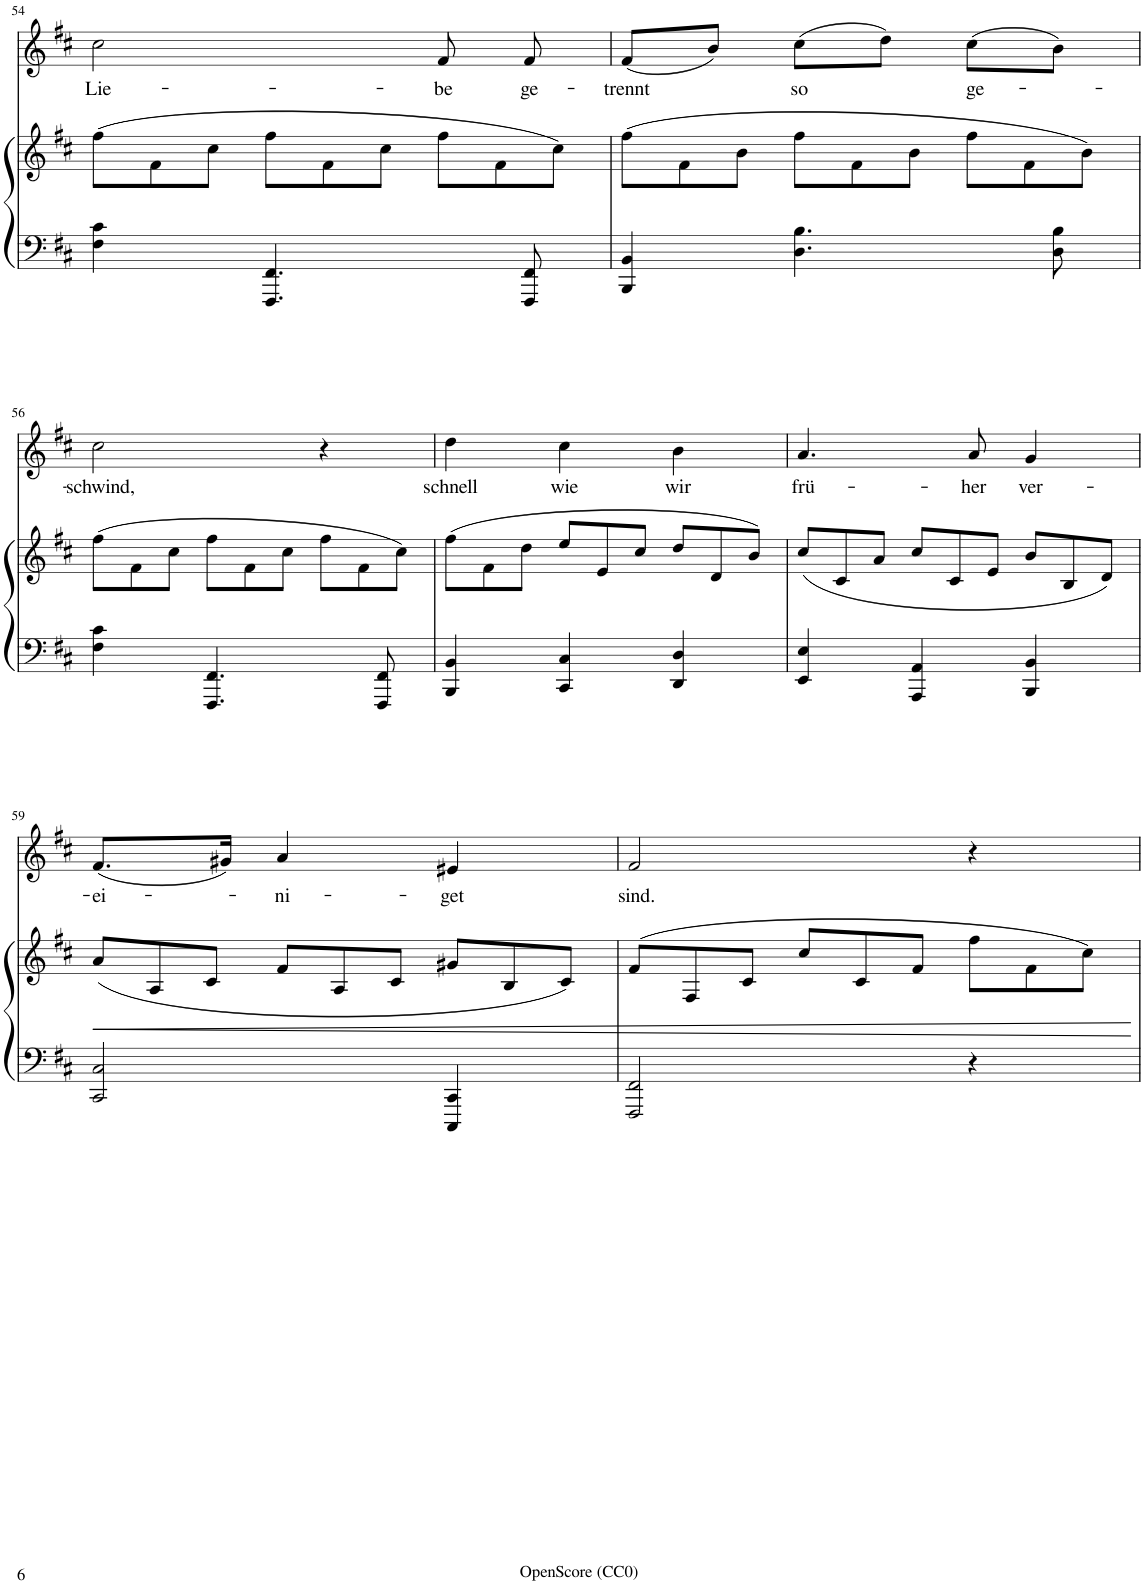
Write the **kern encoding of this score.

**kern	**kern	**dynam	**kern	**text
*part2	*part2	*part2	*part1	*part1
*staff3	*staff2	*staff2/3	*staff1	*staff1
*I"Piano	*	*	*I"Voice	*
*I'Pno	*	*	*	*
!!LO:PB:g=z
*clefF4	*clefG2	*	*clefG2	*
*k[f#c#]	*k[f#c#]	*	*k[f#c#]	*
*M3/4	*M3/4	*	*M3/4	*
*	*Xtuplet	*	*	*
=54	=54	=54	=54	=54
!	!	!	!	!LO:LY:b
4F#\ 4c#\	(12ff#\L	.	2cc#\	Lie-
.	12f#\	.	.	.
.	12cc#\J	.	.	.
4.FFF#/ 4.FF#/	12ff#\L	.	.	.
.	12f#\	.	.	.
.	12cc#\J	.	.	.
!	!	!	!	!LO:LY:b
.	12ff#\L	.	8f#/	-be
.	12f#\	.	.	.
!	!	!	!	!LO:LY:b
8FFF#/ 8FF#/	.	.	8f#/	ge-
.	12cc#\J)	.	.	.
=55	=55	=55	=55	=55
!	!	!	!	!LO:LY:b
4BBB/ 4BB/	(12ff#\L	.	(8f#/L	-trennt
.	12f#\	.	.	.
.	.	.	8b/J)	.
.	12b\J	.	.	.
!	!	!	!	!LO:LY:b
4.D\ 4.B\	12ff#\L	.	(8cc#\L	so
.	12f#\	.	.	.
.	.	.	8dd\J)	.
.	12b\J	.	.	.
!	!	!	!	!LO:LY:b
.	12ff#\L	.	(8cc#\L	ge-
.	12f#\	.	.	.
8D\ 8B\	.	.	8b\J)	.
.	12b\J)	.	.	.
!!LO:LB:g=z
=56	=56	=56	=56	=56
!	!	!	!	!LO:LY:b
4F#\ 4c#\	(12ff#\L	.	2cc#\	-schwind,
.	12f#\	.	.	.
.	12cc#\J	.	.	.
4.FFF#/ 4.FF#/	12ff#\L	.	.	.
.	12f#\	.	.	.
.	12cc#\J	.	.	.
.	12ff#\L	.	4r	.
.	12f#\	.	.	.
8FFF#/ 8FF#/	.	.	.	.
.	12cc#\J)	.	.	.
=57	=57	=57	=57	=57
!	!	!	!	!LO:LY:b
4BBB/ 4BB/	(12ff#\L	.	4dd\	schnell
.	12f#\	.	.	.
.	12dd\J	.	.	.
!	!	!	!	!LO:LY:b
4CC#/ 4C#/	12ee/L	.	4cc#\	wie
.	12e/	.	.	.
.	12cc#/J	.	.	.
!	!	!	!	!LO:LY:b
4DD/ 4D/	12dd/L	.	4b\	wir
.	12d/	.	.	.
.	12b/J)	.	.	.
=58	=58	=58	=58	=58
!	!	!	!	!LO:LY:b
4EE/ 4E/	(12cc#/L	.	4.a/	frü-
.	12c#/	.	.	.
.	12a/J	.	.	.
4AAA/ 4AA/	12cc#/L	.	.	.
.	12c#/	.	.	.
!	!	!	!	!LO:LY:b
.	.	.	8a/	-her
.	12e/J	.	.	.
!	!	!	!	!LO:LY:b
4BBB/ 4BB/	12b/L	.	4g/	ver-
.	12B/	.	.	.
.	12d/J)	.	.	.
!!LO:LB:g=z
=59	=59	=59	=59	=59
!	!	!LO:HP:b	!	!LO:LY:b
2CC#/ 2C#/	(12a/L	<	(8.f#/L	-ei-
.	12A/	.	.	.
.	12c#/J	.	.	.
.	.	.	16g#X/Jk)	.
!	!	!	!	!LO:LY:b
.	12f#/L	.	4a/	-ni-
.	12A/	.	.	.
.	12c#/J	.	.	.
!	!	!	!	!LO:LY:b
4CCC#/ 4CC#/	12g#X/L	.	4e#X/	-get
.	12B/	.	.	.
.	12c#/J)	.	.	.
=60	=60	=60	=60	=60
!	!	!	!	!LO:LY:b
2FFF#/ 2FF#/	(12f#/L	.	2f#/	sind.
.	12F#/	.	.	.
.	12c#/J	.	.	.
.	12cc#/L	.	.	.
.	12c#/	.	.	.
.	12f#/J	.	.	.
4r	12ff#\L	.	4r	.
.	12f#\	.	.	.
.	12cc#\J)	.	.	.
.	.	[	.	.
=	=	=	=	=
*-	*-	*-	*-	*-
